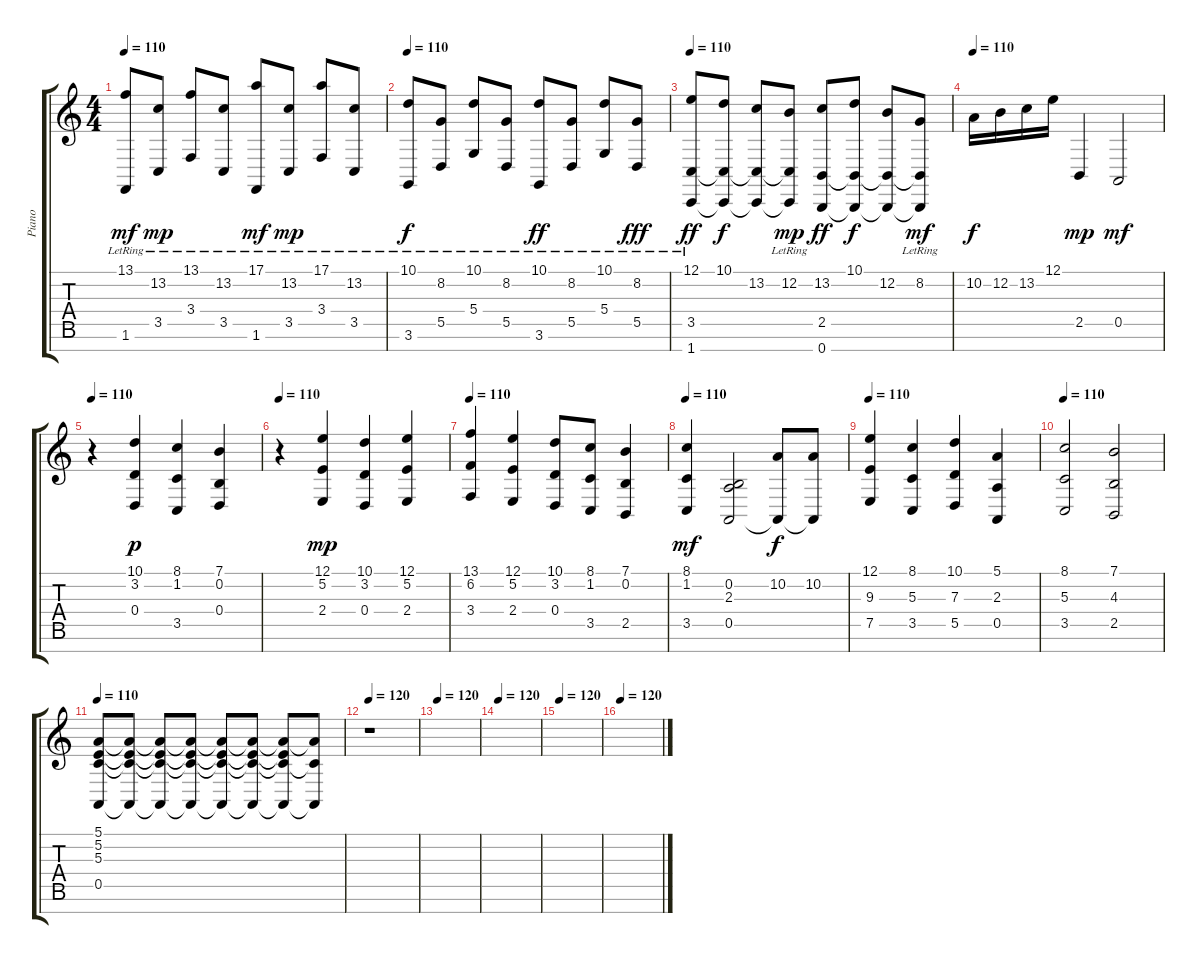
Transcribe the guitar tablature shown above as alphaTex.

\track ("Piano" "Piano") {instrument acousticgrandpiano}
\staff {score tabs}
\tuning (E4 B3 G3 D3 A2 E2 B1) {hide}
\ts (4 4)
\tempo 110
\clef g2
\ks c
(13.1{lr} 1.6{lr}).8{dy mf} (13.2{lr} 3.5{lr}).8{dy mp} (13.1{lr} 3.4{lr}).8 (13.2{lr} 3.5{lr}).8 (17.1{lr} 1.6{lr}).8{dy mf} (13.2{lr} 3.5{lr}).8{dy mp} (17.1{lr} 3.4{lr}).8 (13.2{lr} 3.5{lr}).8 |
\tempo 110
(10.1{lr} 3.6{lr}).8{dy f} (8.2{lr} 5.5{lr}).8 (10.1{lr} 5.4{lr}).8 (8.2{lr} 5.5{lr}).8 (10.1{lr} 3.6{lr}).8{dy ff} (8.2{lr} 5.5{lr}).8 (10.1{lr} 5.4{lr}).8 (8.2{lr} 5.5{lr}).8{dy fff} |
\tempo 110
(12.1{lr} 3.5 1.7).8{dy ff} (10.1 3.5{t} 1.7{t}).8{dy f} (13.2 3.5{t} 1.7{t}).8 (12.2{lr} 3.5{t} 1.7{t}).8{dy mp} (13.2 2.5 0.7).8{dy ff} (10.1 2.5{t} 0.7{t}).8{dy f} (12.2 2.5{t} 0.7{t}).8 (8.2{lr} 2.5{t} 0.7{t}).8{dy mf} |
\tempo 110
10.2.16{dy f} 12.2.16 13.2.16 12.1.16 2.5.4{dy mp instrument choiraahs} 0.5.2{dy mf} |
\tempo 110
r.4{instrument choiraahs} (10.1 3.2 0.4).4{dy p} (8.1 1.2 3.5).4 (7.1 0.2 0.4).4 |
\tempo 110
r.4{instrument choiraahs} (12.1 5.2 2.4).4{dy mp} (10.1 3.2 0.4).4 (12.1 5.2 2.4).4 |
\tempo 110
(13.1 6.2 3.4).4{instrument choiraahs} (12.1 5.2 2.4).4 (10.1 3.2 0.4).8 (8.1 1.2 3.5).8 (7.1 0.2 2.5).4 |
\tempo 110
(8.1 1.2 3.5).4{dy mf instrument choiraahs} (0.2 2.3 0.5).2 (10.2 0.5{t}).8{dy f} (10.2 0.5{t}).8 |
\tempo 110
(12.1 9.3 7.5).4{instrument choiraahs} (8.1 5.3 3.5).4 (10.1 7.3 5.5).4 (5.1 2.3 0.5).4 |
\tempo 110
(8.1 5.3 3.5).2{instrument choiraahs} (7.1 4.3 2.5).2 |
\tempo 110
(5.1 5.2 5.3 0.5).8{volume 10 instrument choiraahs} (5.1{t} 5.2{t} 5.3{t} 0.5{t}).8{volume 9} (5.1{t} 5.2{t} 5.3{t} 0.5{t}).8{volume 8} (5.1{t} 5.2{t} 5.3{t} 0.5{t}).8{volume 7} (5.1{t} 5.2{t} 5.3{t} 0.5{t}).8{volume 6} (5.1{t} 5.2{t} 5.3{t} 0.5{t}).8{volume 5} (5.1{t} 5.2{t} 5.3{t} 0.5{t}).8{volume 4} (5.1{t} 5.3{t} 0.5{t}).8{volume 3 instrument acousticgrandpiano} |
\tempo 120
r.1 |
\tempo 120
|
\tempo 120
|
\tempo 120
|
\tempo 120
